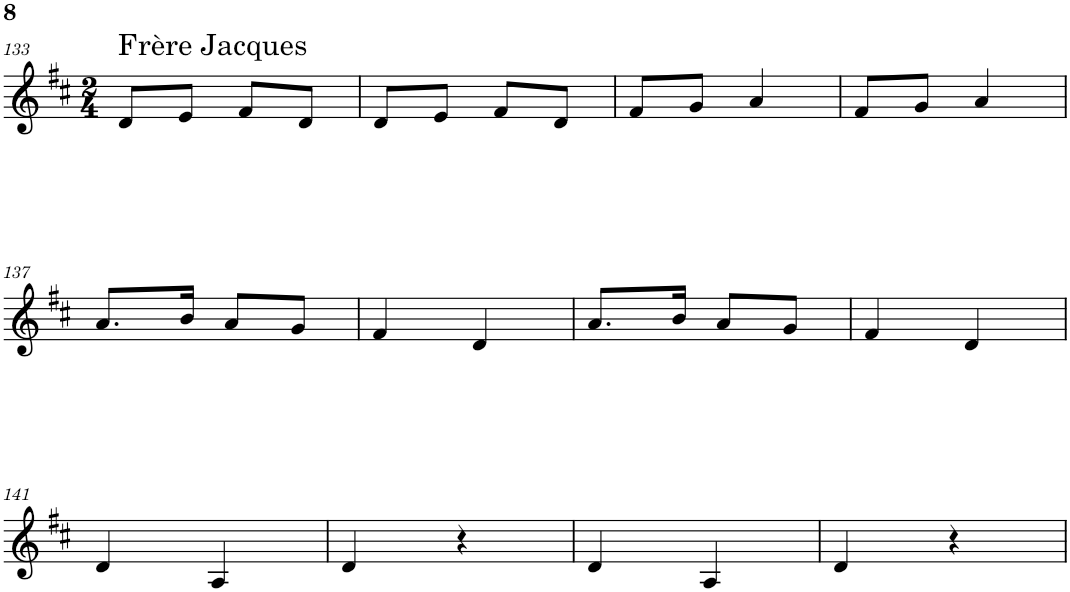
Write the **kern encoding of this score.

**kern
*part1
*staff1
*I"Clarinette
*I'Clar.
!!LO:PB:g=z
*clefG2
*Trd1c2
*k[f#c#]
*M2/4
=133
!LO:TX:a:t=Frère Jacques
8d/L
8e/J
8f#/L
8d/J
=134
8d/L
8e/J
8f#/L
8d/J
=135
8f#/L
8g/J
4a/
=136
8f#/L
8g/J
4a/
!!LO:LB:g=z
=137
8.a/L
16b/Jk
8a/L
8g/J
=138
4f#/
4d/
=139
8.a/L
16b/Jk
8a/L
8g/J
=140
4f#/
4d/
!!LO:LB:g=z
=141
4d/
4A/
=142
4d/
4r
=143
4d/
4A/
=144
4d/
4r
=
*-
